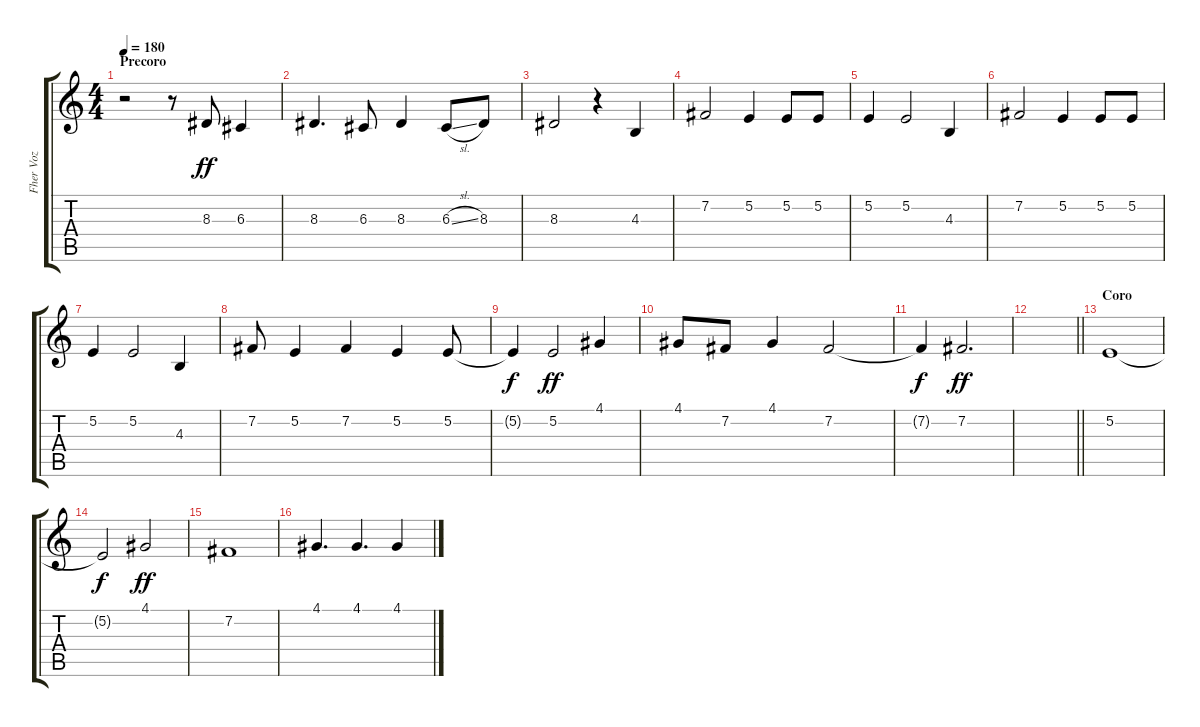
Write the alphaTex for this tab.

\track ("Fher Voz" "Fher Voz") {instrument flute}
\staff {score tabs}
\tuning (E4 B3 G3 D3 A2 E2) {hide}
\ts (4 4)
\section ("" "Precoro")
\tempo 180
\clef g2
\ks c
r.2{dy ff} r.8 8.3.8 6.3.4 |
8.3.4{d} 6.3.8 8.3.4 6.3{sl}.8 8.3.8 |
8.3.2 r.4 4.3.4 |
7.2.2 5.2.4 5.2.8 5.2.8 |
5.2.4 5.2.2 4.3.4 |
7.2.2 5.2.4 5.2.8 5.2.8 |
5.2.4 5.2.2 4.3.4 |
7.2.8 5.2.4 7.2.4 5.2.4 5.2.8 |
5.2{t}.4{dy f} 5.2.2{dy ff} 4.1.4 |
4.1.8 7.2.8 4.1.4 7.2.2 |
7.2{t}.4{dy f} 7.2.2{d dy ff} |
\barLineRight lightlight
|
\section ("" "Coro")
5.2.1 |
5.2{t}.2{dy f} 4.1.2{dy ff} |
7.2.1 |
4.1.4{d} 4.1.4{d} 4.1.4
